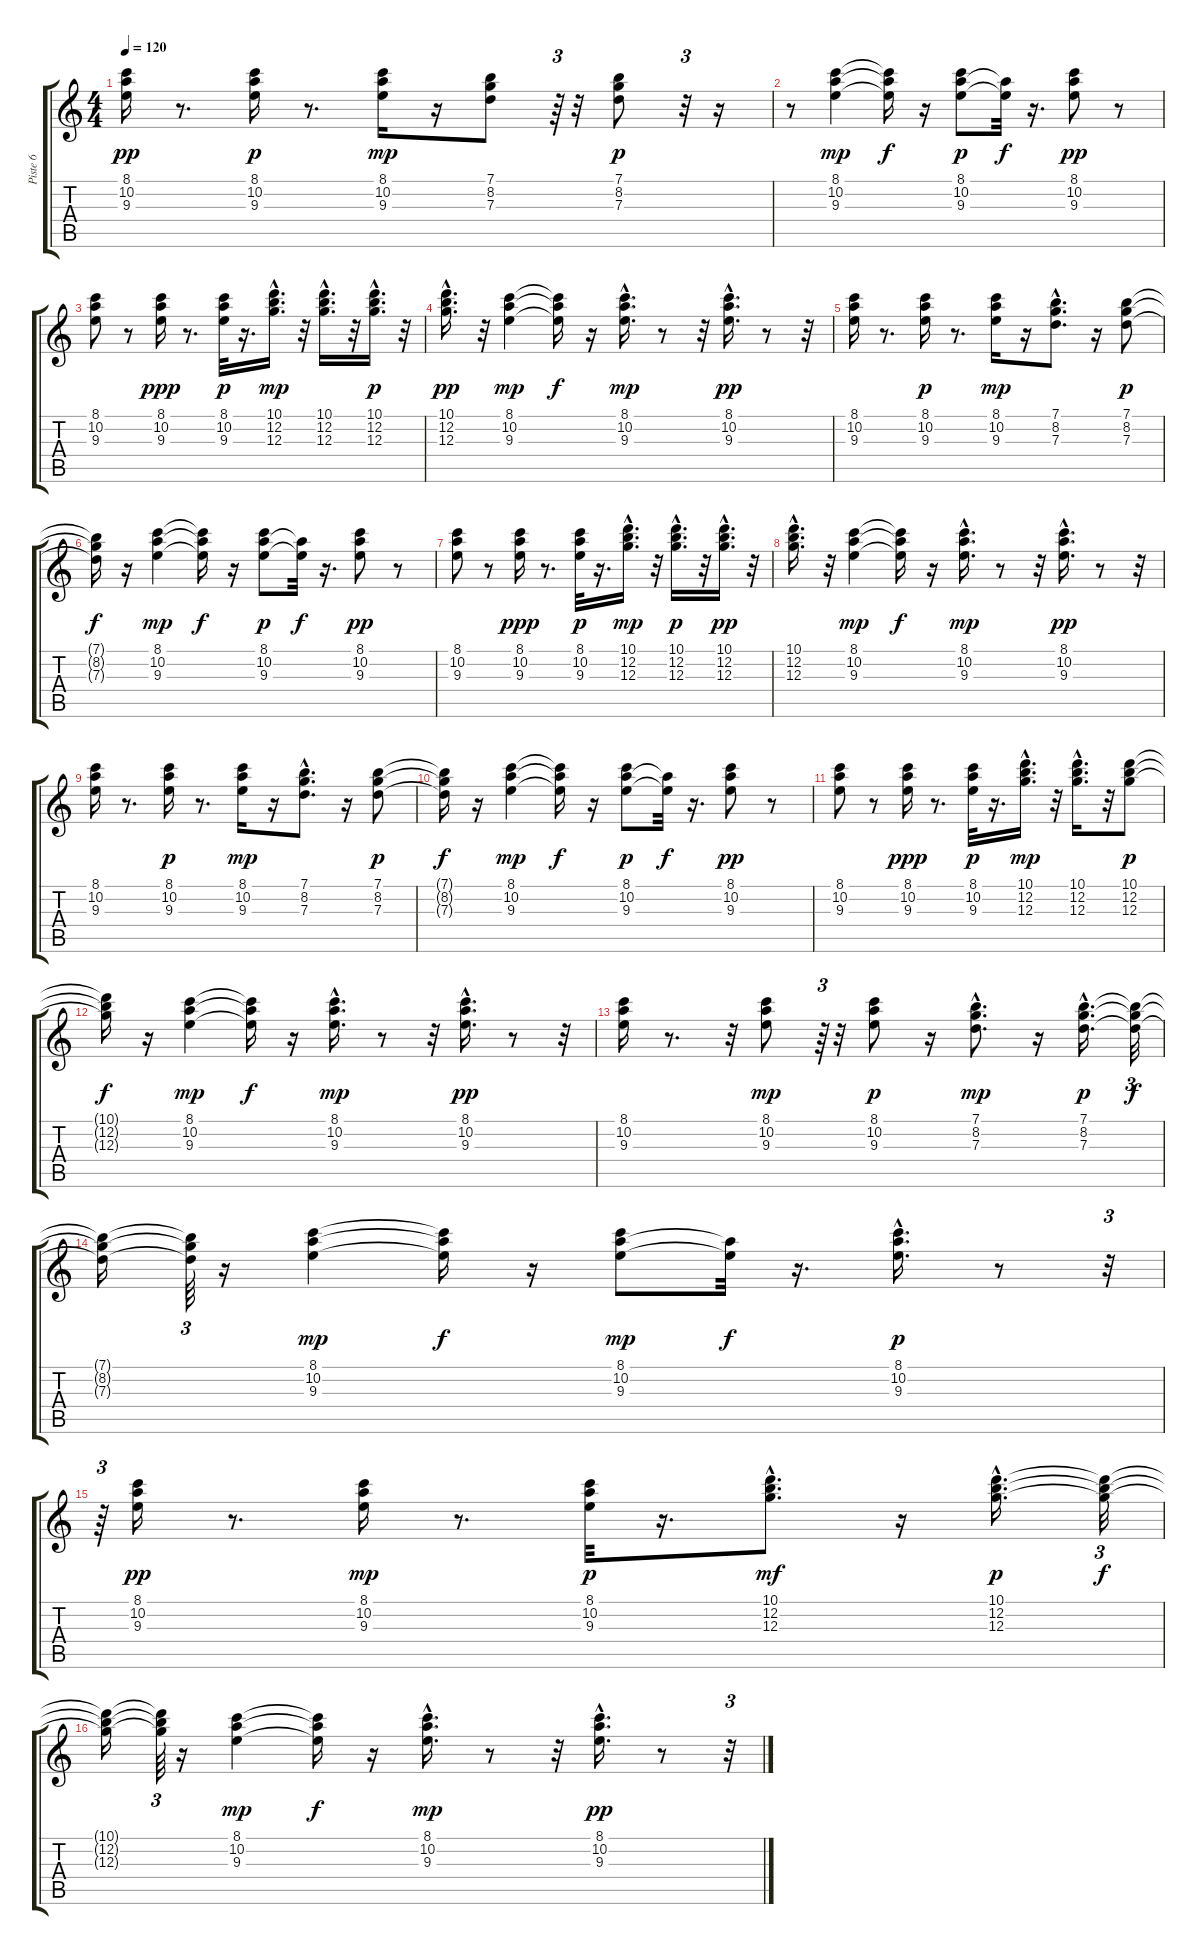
\track ("Piste 6" "Piste 6") {instrument electricbassfinger}
\staff {score tabs}
\tuning (E4 B3 G3 D3 A2 E2) {hide}
\ts (4 4)
\tempo 120
\clef g2
\ks c
(8.1 10.2 9.3).16{dy pp} r.8{d} (8.1 10.2 9.3).16{dy p} r.8{d} (8.1 10.2 9.3).16{dy mp} r.16 (7.1 8.2 7.3).8 r.64{tu (3 2)} r.32 (7.1 8.2 7.3).8{dy p} r.32{tu (3 2)} r.16 |
r.8 (8.1 10.2 9.3).4{dy mp} (8.1{t} 10.2{t} 9.3{t}).16{dy f} r.16 (8.1 10.2 9.3).8{dy p} (10.2{t} 9.3{t}).32{dy f} r.16{d} (8.1 10.2 9.3).8{dy pp} r.8 |
(8.1 10.2 9.3).8 r.8 (8.1 10.2 9.3).16{dy ppp} r.8{d} (8.1 10.2 9.3).32{dy p} r.16{d} (10.1{hac} 12.2{hac} 12.3{hac}).16{d dy mp} r.32 (10.1{hac} 12.2{hac} 12.3{hac}).16{d} r.32 (10.1{hac} 12.2{hac} 12.3{hac}).16{d dy p} r.32 |
(10.1{hac} 12.2{hac} 12.3{hac}).16{d dy pp} r.32 (8.1 10.2 9.3).4{dy mp} (8.1{t} 10.2{t} 9.3{t}).16{dy f} r.16 (8.1{hac} 10.2{hac} 9.3{hac}).16{d dy mp} r.8 r.32 (8.1{hac} 10.2{hac} 9.3{hac}).16{d dy pp} r.8 r.32 |
(8.1 10.2 9.3).16 r.8{d} (8.1 10.2 9.3).16{dy p} r.8{d} (8.1 10.2 9.3).16{dy mp} r.16 (7.1{hac} 8.2{hac} 7.3{hac}).8{d} r.16 (7.1 8.2 7.3).8{dy p} |
(7.1{t} 8.2{t} 7.3{t}).16{dy f} r.16 (8.1 10.2 9.3).4{dy mp} (8.1{t} 10.2{t} 9.3{t}).16{dy f} r.16 (8.1 10.2 9.3).8{dy p} (10.2{t} 9.3{t}).32{dy f} r.16{d} (8.1 10.2 9.3).8{dy pp} r.8 |
(8.1 10.2 9.3).8 r.8 (8.1 10.2 9.3).16{dy ppp} r.8{d} (8.1 10.2 9.3).32{dy p} r.16{d} (10.1{hac} 12.2{hac} 12.3{hac}).16{d dy mp} r.32 (10.1{hac} 12.2{hac} 12.3{hac}).16{d dy p} r.32 (10.1{hac} 12.2{hac} 12.3{hac}).16{d dy pp} r.32 |
(10.1{hac} 12.2{hac} 12.3{hac}).16{d} r.32 (8.1 10.2 9.3).4{dy mp} (8.1{t} 10.2{t} 9.3{t}).16{dy f} r.16 (8.1{hac} 10.2{hac} 9.3{hac}).16{d dy mp} r.8 r.32 (8.1{hac} 10.2{hac} 9.3{hac}).16{d dy pp} r.8 r.32 |
(8.1 10.2 9.3).16 r.8{d} (8.1 10.2 9.3).16{dy p} r.8{d} (8.1 10.2 9.3).16{dy mp} r.16 (7.1{hac} 8.2{hac} 7.3{hac}).8{d} r.16 (7.1 8.2 7.3).8{dy p} |
(7.1{t} 8.2{t} 7.3{t}).16{dy f} r.16 (8.1 10.2 9.3).4{dy mp} (8.1{t} 10.2{t} 9.3{t}).16{dy f} r.16 (8.1 10.2 9.3).8{dy p} (10.2{t} 9.3{t}).32{dy f} r.16{d} (8.1 10.2 9.3).8{dy pp} r.8 |
(8.1 10.2 9.3).8 r.8 (8.1 10.2 9.3).16{dy ppp} r.8{d} (8.1 10.2 9.3).32{dy p} r.16{d} (10.1{hac} 12.2{hac} 12.3{hac}).16{d dy mp} r.32 (10.1{hac} 12.2{hac} 12.3{hac}).16{d} r.32 (10.1 12.2 12.3).8{dy p} |
(10.1{t} 12.2{t} 12.3{t}).16{dy f} r.16 (8.1 10.2 9.3).4{dy mp} (8.1{t} 10.2{t} 9.3{t}).16{dy f} r.16 (8.1{hac} 10.2{hac} 9.3{hac}).16{d dy mp} r.8 r.32 (8.1{hac} 10.2{hac} 9.3{hac}).16{d dy pp} r.8 r.32 |
(8.1 10.2 9.3).16 r.8{d} r.32 (8.1 10.2 9.3).8{dy mp} r.64{tu (3 2)} r.32 (8.1 10.2 9.3).8{dy p} r.16 (7.1{hac} 8.2{hac} 7.3{hac}).8{d dy mp} r.16 (7.1{hac} 8.2{hac} 7.3{hac}).16{d dy p} (7.1{t} 8.2{t} 7.3{t}).32{tu (3 2) dy f} |
(7.1{t} 8.2{t} 7.3{t}).16 (7.1{t} 8.2{t} 7.3{t}).64{tu (3 2)} r.16 (8.1 10.2 9.3).4{dy mp} (8.1{t} 10.2{t} 9.3{t}).16{dy f} r.16 (8.1 10.2 9.3).8{dy mp} (10.2{t} 9.3{t}).32{dy f} r.16{d} (8.1{hac} 10.2{hac} 9.3{hac}).16{d dy p} r.8 r.32{tu (3 2)} |
r.64{tu (3 2)} (8.1 10.2 9.3).16{dy pp} r.8{d} (8.1 10.2 9.3).16{dy mp} r.8{d} (8.1 10.2 9.3).32{dy p} r.16{d} (10.1{hac} 12.2{hac} 12.3{hac}).8{d dy mf} r.16 (10.1{hac} 12.2{hac} 12.3{hac}).16{d dy p} (10.1{t} 12.2{t} 12.3{t}).32{tu (3 2) dy f} |
(10.1{t} 12.2{t} 12.3{t}).16 (10.1{t} 12.2{t} 12.3{t}).64{tu (3 2)} r.16 (8.1 10.2 9.3).4{dy mp} (8.1{t} 10.2{t} 9.3{t}).16{dy f} r.16 (8.1{hac} 10.2{hac} 9.3{hac}).16{d dy mp} r.8 r.32 (8.1{hac} 10.2{hac} 9.3{hac}).16{d dy pp} r.8 r.32{tu (3 2)}
